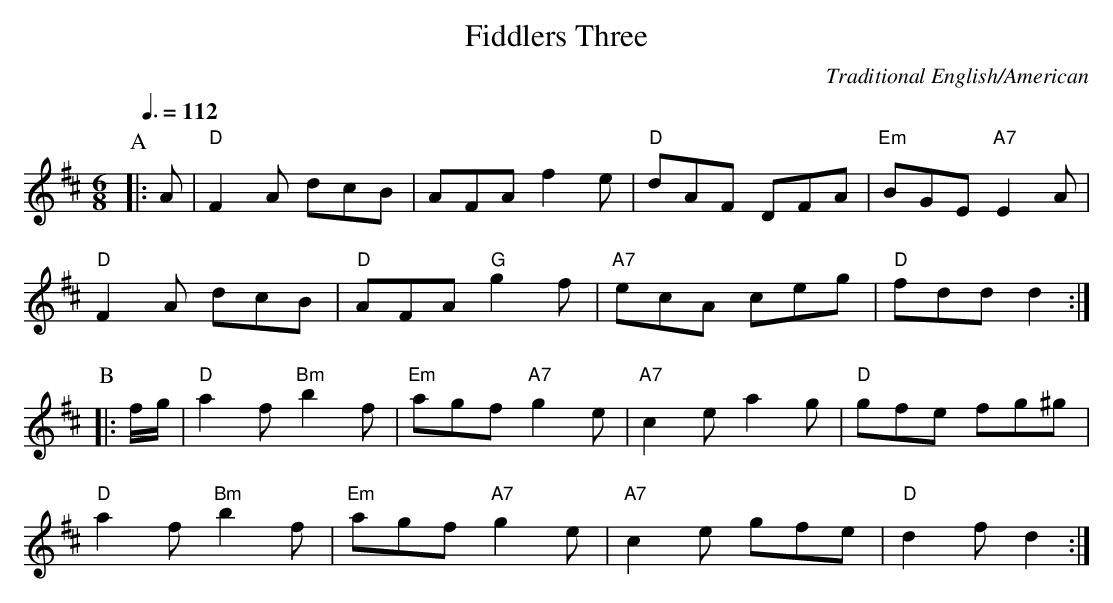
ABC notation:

X:1
T:Fiddlers Three
C:Traditional English/American
Q:3/8=112
M:6/8
L:1/8
K:D
P:A
|: A | "D"F2A dcB | AFA f2e | "D"dAF DFA | "Em"BGE "A7"E2A |
"D"F2A dcB | "D"AFA "G"g2f | "A7"ecA ceg | "D"fdd d2 :|
P:B
|: f/g/ | "D"a2f "Bm"b2f | "Em"agf "A7"g2e | "A7"c2e a2g | "D"gfe fg^g |
"D"a2f "Bm"b2f | "Em"agf "A7"g2e | "A7"c2e gfe | "D"d2f d2 :|
